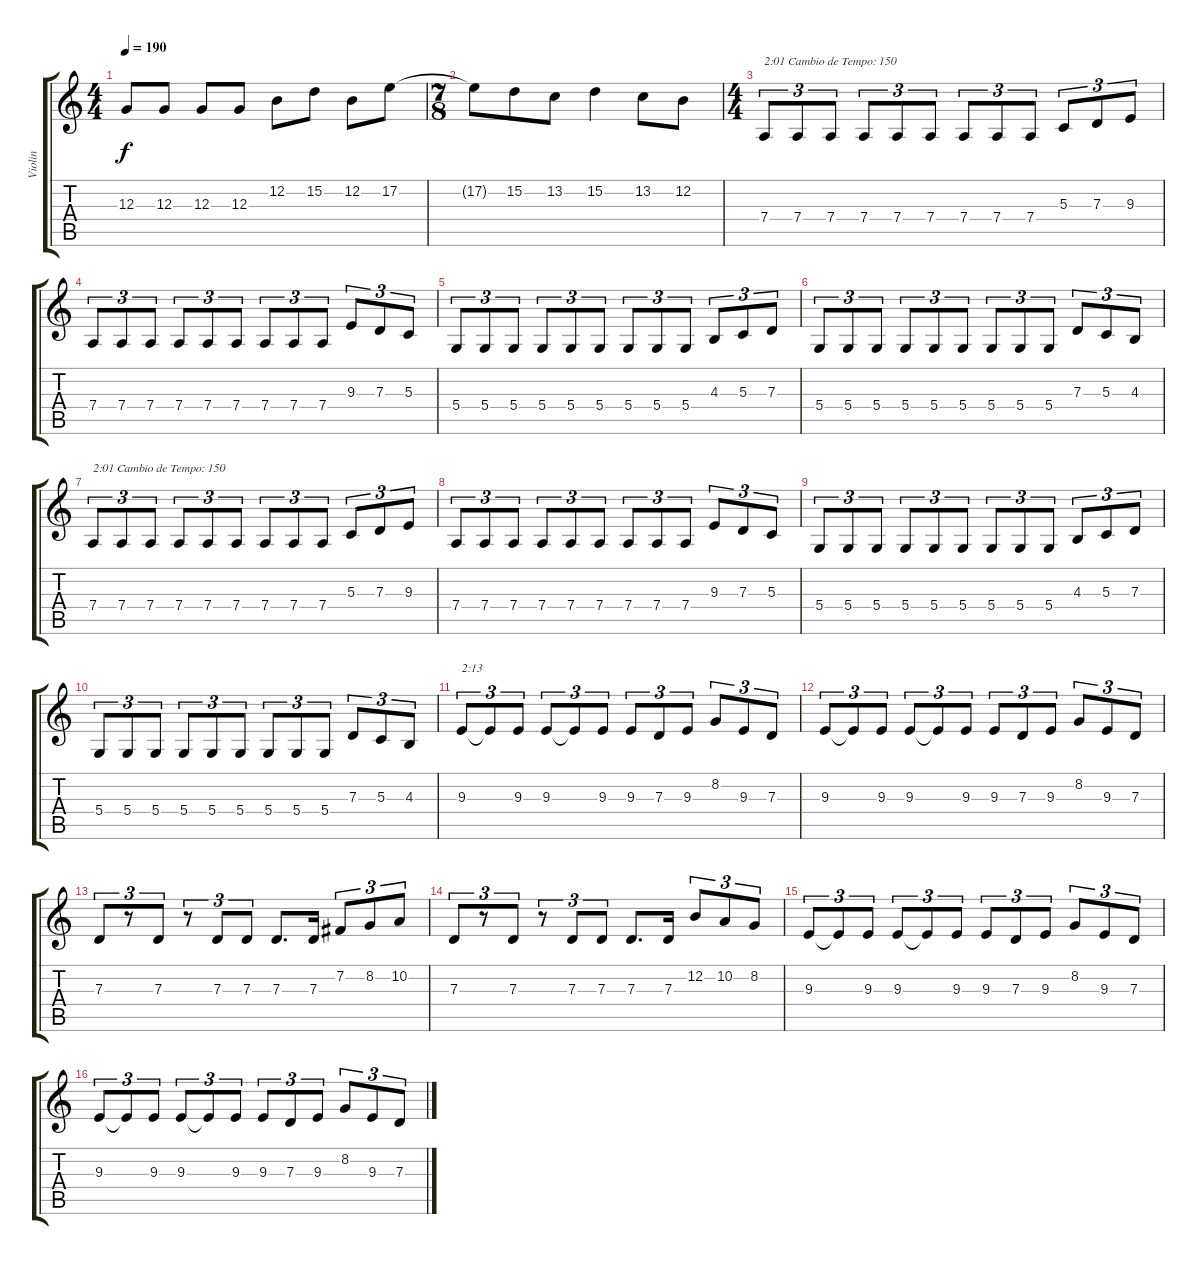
\track ("Violin" "Violin") {instrument violin}
\staff {score tabs}
\tuning (E4 B3 G3 D3 A2 E2) {hide}
\ts (4 4)
\tempo 190
\clef g2
\ks c
12.3{t}.8{dy f} 12.3.8 12.3.8 12.3.8 12.2.8 15.2.8 12.2.8 17.2.8 |
\ts (7 8)
17.2{t}.8 15.2.8 13.2.8 15.2.4 13.2.8 12.2.8 |
\ts (4 4)
7.4.8{tu (3 2) txt "2:01 Cambio de Tempo: 150"} 7.4.8{tu (3 2)} 7.4.8{tu (3 2)} 7.4.8{tu (3 2)} 7.4.8{tu (3 2)} 7.4.8{tu (3 2)} 7.4.8{tu (3 2)} 7.4.8{tu (3 2)} 7.4.8{tu (3 2)} 5.3.8{tu (3 2)} 7.3.8{tu (3 2)} 9.3.8{tu (3 2)} |
7.4.8{tu (3 2)} 7.4.8{tu (3 2)} 7.4.8{tu (3 2)} 7.4.8{tu (3 2)} 7.4.8{tu (3 2)} 7.4.8{tu (3 2)} 7.4.8{tu (3 2)} 7.4.8{tu (3 2)} 7.4.8{tu (3 2)} 9.3.8{tu (3 2)} 7.3.8{tu (3 2)} 5.3.8{tu (3 2)} |
5.4.8{tu (3 2)} 5.4.8{tu (3 2)} 5.4.8{tu (3 2)} 5.4.8{tu (3 2)} 5.4.8{tu (3 2)} 5.4.8{tu (3 2)} 5.4.8{tu (3 2)} 5.4.8{tu (3 2)} 5.4.8{tu (3 2)} 4.3.8{tu (3 2)} 5.3.8{tu (3 2)} 7.3.8{tu (3 2)} |
5.4.8{tu (3 2)} 5.4.8{tu (3 2)} 5.4.8{tu (3 2)} 5.4.8{tu (3 2)} 5.4.8{tu (3 2)} 5.4.8{tu (3 2)} 5.4.8{tu (3 2)} 5.4.8{tu (3 2)} 5.4.8{tu (3 2)} 7.3.8{tu (3 2)} 5.3.8{tu (3 2)} 4.3.8{tu (3 2)} |
7.4.8{tu (3 2) txt "2:01 Cambio de Tempo: 150"} 7.4.8{tu (3 2)} 7.4.8{tu (3 2)} 7.4.8{tu (3 2)} 7.4.8{tu (3 2)} 7.4.8{tu (3 2)} 7.4.8{tu (3 2)} 7.4.8{tu (3 2)} 7.4.8{tu (3 2)} 5.3.8{tu (3 2)} 7.3.8{tu (3 2)} 9.3.8{tu (3 2)} |
7.4.8{tu (3 2)} 7.4.8{tu (3 2)} 7.4.8{tu (3 2)} 7.4.8{tu (3 2)} 7.4.8{tu (3 2)} 7.4.8{tu (3 2)} 7.4.8{tu (3 2)} 7.4.8{tu (3 2)} 7.4.8{tu (3 2)} 9.3.8{tu (3 2)} 7.3.8{tu (3 2)} 5.3.8{tu (3 2)} |
5.4.8{tu (3 2)} 5.4.8{tu (3 2)} 5.4.8{tu (3 2)} 5.4.8{tu (3 2)} 5.4.8{tu (3 2)} 5.4.8{tu (3 2)} 5.4.8{tu (3 2)} 5.4.8{tu (3 2)} 5.4.8{tu (3 2)} 4.3.8{tu (3 2)} 5.3.8{tu (3 2)} 7.3.8{tu (3 2)} |
5.4.8{tu (3 2)} 5.4.8{tu (3 2)} 5.4.8{tu (3 2)} 5.4.8{tu (3 2)} 5.4.8{tu (3 2)} 5.4.8{tu (3 2)} 5.4.8{tu (3 2)} 5.4.8{tu (3 2)} 5.4.8{tu (3 2)} 7.3.8{tu (3 2)} 5.3.8{tu (3 2)} 4.3.8{tu (3 2)} |
9.3.8{tu (3 2) txt "2:13"} 9.3{t}.8{tu (3 2)} 9.3.8{tu (3 2)} 9.3.8{tu (3 2)} 9.3{t}.8{tu (3 2)} 9.3.8{tu (3 2)} 9.3.8{tu (3 2)} 7.3.8{tu (3 2)} 9.3.8{tu (3 2)} 8.2.8{tu (3 2)} 9.3.8{tu (3 2)} 7.3.8{tu (3 2)} |
9.3.8{tu (3 2)} 9.3{t}.8{tu (3 2)} 9.3.8{tu (3 2)} 9.3.8{tu (3 2)} 9.3{t}.8{tu (3 2)} 9.3.8{tu (3 2)} 9.3.8{tu (3 2)} 7.3.8{tu (3 2)} 9.3.8{tu (3 2)} 8.2.8{tu (3 2)} 9.3.8{tu (3 2)} 7.3.8{tu (3 2)} |
7.3.8{tu (3 2)} r.8{tu (3 2)} 7.3.8{tu (3 2)} r.8{tu (3 2)} 7.3.8{tu (3 2)} 7.3.8{tu (3 2)} 7.3.8{d} 7.3.16 7.2.8{tu (3 2)} 8.2.8{tu (3 2)} 10.2.8{tu (3 2)} |
7.3.8{tu (3 2)} r.8{tu (3 2)} 7.3.8{tu (3 2)} r.8{tu (3 2)} 7.3.8{tu (3 2)} 7.3.8{tu (3 2)} 7.3.8{d} 7.3.16 12.2.8{tu (3 2)} 10.2.8{tu (3 2)} 8.2.8{tu (3 2)} |
9.3.8{tu (3 2)} 9.3{t}.8{tu (3 2)} 9.3.8{tu (3 2)} 9.3.8{tu (3 2)} 9.3{t}.8{tu (3 2)} 9.3.8{tu (3 2)} 9.3.8{tu (3 2)} 7.3.8{tu (3 2)} 9.3.8{tu (3 2)} 8.2.8{tu (3 2)} 9.3.8{tu (3 2)} 7.3.8{tu (3 2)} |
9.3.8{tu (3 2)} 9.3{t}.8{tu (3 2)} 9.3.8{tu (3 2)} 9.3.8{tu (3 2)} 9.3{t}.8{tu (3 2)} 9.3.8{tu (3 2)} 9.3.8{tu (3 2)} 7.3.8{tu (3 2)} 9.3.8{tu (3 2)} 8.2.8{tu (3 2)} 9.3.8{tu (3 2)} 7.3.8{tu (3 2)}
